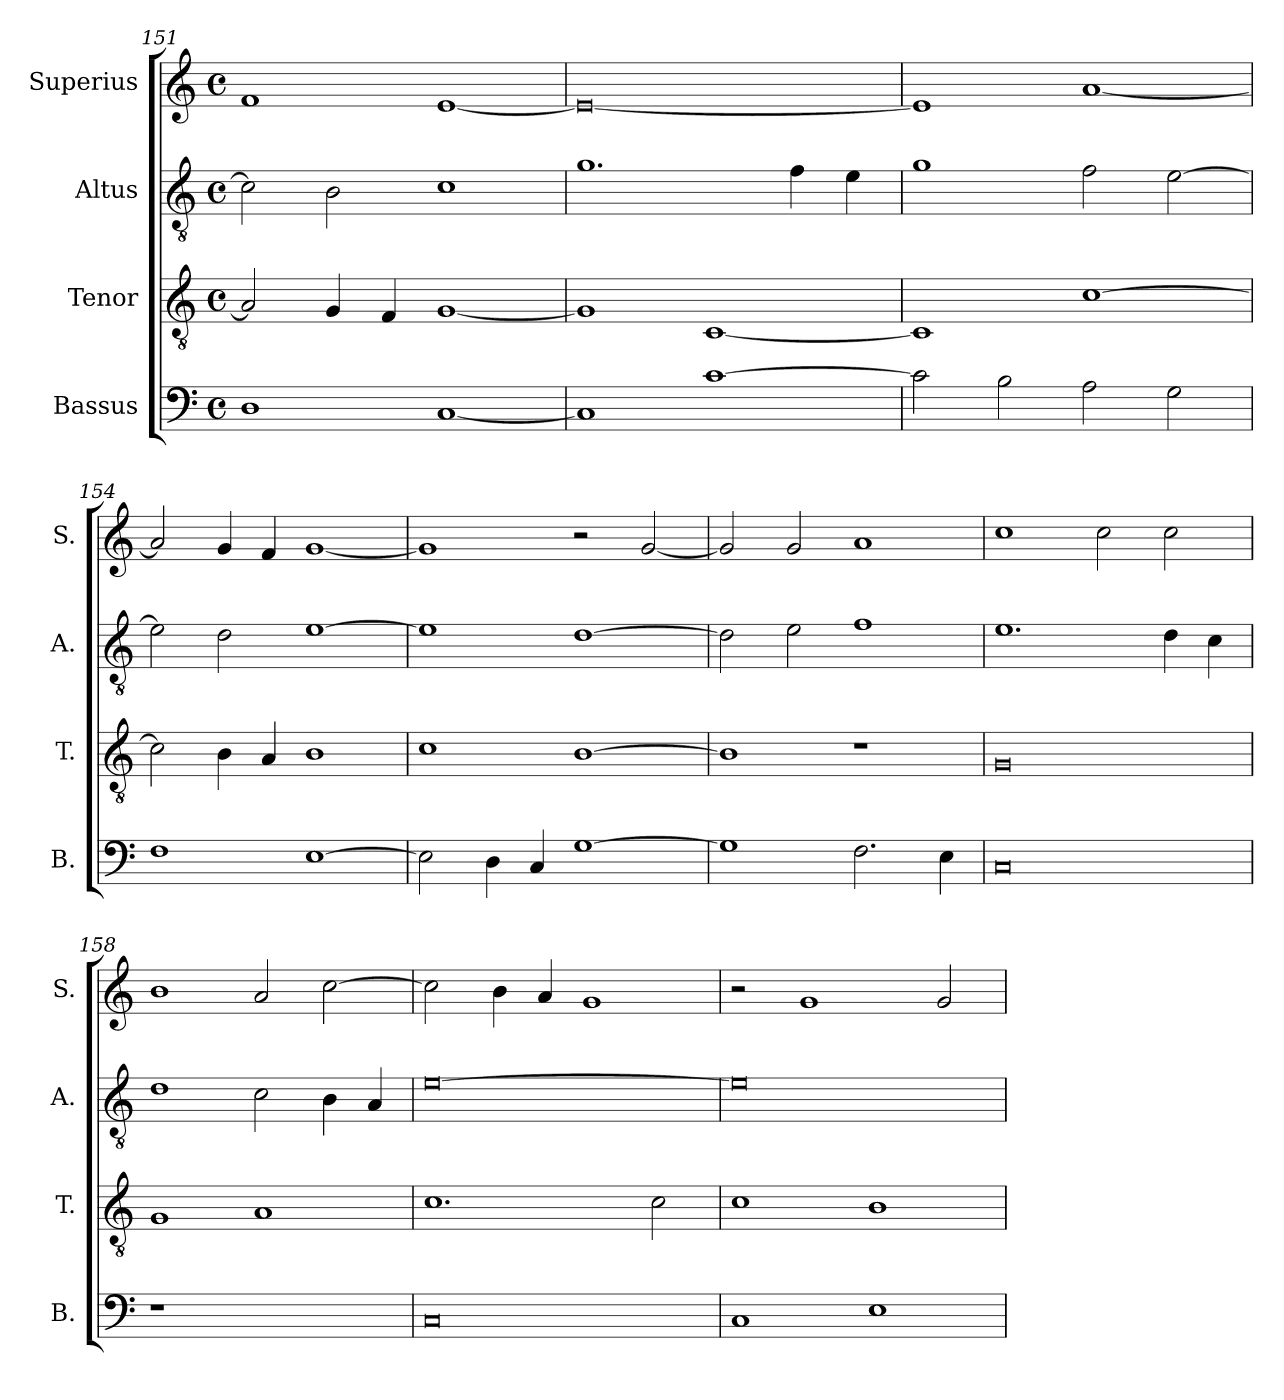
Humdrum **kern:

**kern	**kern	**kern	**kern
*part4	*part3	*part2	*part1
*staff4	*staff3	*staff2	*staff1
*I"Bassus	*I"Tenor	*I"Altus	*I"Superius
*I'B.	*I'T.	*I'A.	*I'S.
!!LO:LB:g=z
*clefF4	*clefGv2	*clefGv2	*clefG2
*	*ITrd7c12	*ITrd7c12	*
*k[]	*k[]	*k[]	*k[]
*C:	*C:	*C:	*C:
*M4/4	*M4/4	*M4/4	*M4/4
*met(c)	*met(c)	*met(c)	*met(c)
=151	=151	=151	=151
1Di	2AAi/]	2Ci\]	1fi
.	4GGi/	2BBi\	.
.	4FFi/	.	.
[<1Ci	[<1GGi	1Ci	[<1ei
=152	=152	=152	=152
1Ci]	1GGi]	1.Gi	0ei_<
[>1ci	[<1CCi	.	.
.	.	4Fi\	.
.	.	4Ei\	.
=153	=153	=153	=153
2ci\]	1CCi]	1Gi	1ei]
2Bi\	.	.	.
2Ai\	[>1Ci	2Fi\	[<1ai
2Gi\	.	[>2Ei\	.
=154	=154	=154	=154
1Fi	2Ci\]	2Ei\]	2ai/]
.	4BBi\	2Di\	4gi/
.	4AAi/	.	4fi/
[>1Ei	1BBi	[>1Ei	[<1gi
=155	=155	=155	=155
2Ei\]	1Ci	1Ei]	1gi]
4Di\	.	.	.
4Ci/	.	.	.
[>1Gi	[>1BBi	[>1Di	2r
.	.	.	[<2gi/
!!LO:PB:g=z
=156	=156	=156	=156
1Gi]	1BBi]	2Di\]	2gi/]
.	.	2Ei\	2gi/
2.Fi\	1r	1Fi	1ai
4Ei\	.	.	.
=157	=157	=157	=157
0Ci	0GGi	1.Ei	1cci
.	.	.	2cci\
.	.	4Di\	2cci\
.	.	4Ci\	.
=158	=158	=158	=158
!LO:N:vis=1	!	!	!
1r	1GGi	1Di	1bi
1ryy	1AAi	2Ci\	2ai/
.	.	4BBi\	[>2cci\
.	.	4AAi/	.
=159	=159	=159	=159
0Ci	1.Ci	[>0Ei	2cci\]
.	.	.	4bi\
.	.	.	4ai/
.	.	.	1gi
.	2Ci\	.	.
=160	=160	=160	=160
1Ci	1Ci	0Ei]	2r
.	.	.	1gi
1Ei	1BBi	.	.
.	.	.	2gi/
=	=	=	=
*-	*-	*-	*-
